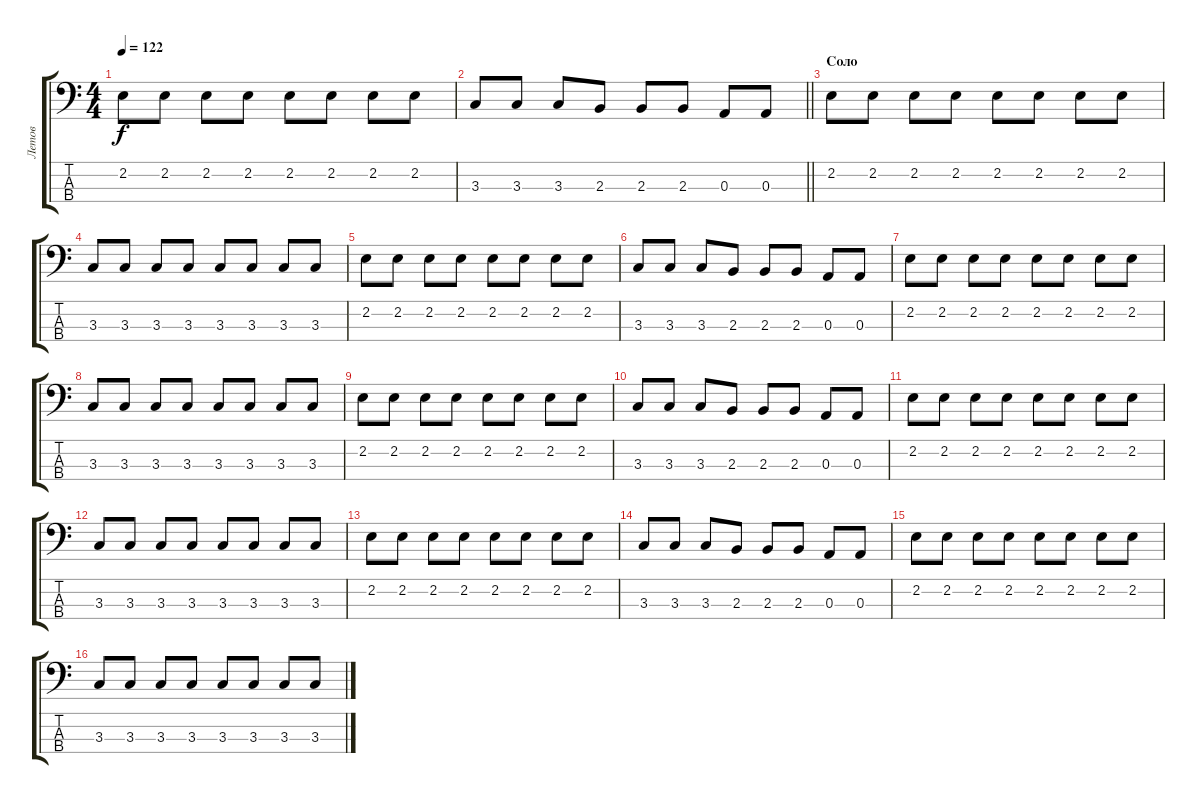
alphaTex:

\track ("Летов" "Летов") {instrument electricbasspick}
\staff {score tabs}
\tuning (G2 D2 A1 E1) {hide}
\ts (4 4)
\tempo 122
\clef f4
\ks c
2.2.8{dy f} 2.2.8 2.2.8 2.2.8 2.2.8 2.2.8 2.2.8 2.2.8 |
\barLineRight lightlight
3.3.8 3.3.8 3.3.8 2.3.8 2.3.8 2.3.8 0.3.8 0.3.8 |
\section ("" "Соло")
2.2.8 2.2.8 2.2.8 2.2.8 2.2.8 2.2.8 2.2.8 2.2.8 |
3.3.8 3.3.8 3.3.8 3.3.8 3.3.8 3.3.8 3.3.8 3.3.8 |
2.2.8 2.2.8 2.2.8 2.2.8 2.2.8 2.2.8 2.2.8 2.2.8 |
3.3.8 3.3.8 3.3.8 2.3.8 2.3.8 2.3.8 0.3.8 0.3.8 |
2.2.8 2.2.8 2.2.8 2.2.8 2.2.8 2.2.8 2.2.8 2.2.8 |
3.3.8 3.3.8 3.3.8 3.3.8 3.3.8 3.3.8 3.3.8 3.3.8 |
2.2.8 2.2.8 2.2.8 2.2.8 2.2.8 2.2.8 2.2.8 2.2.8 |
3.3.8 3.3.8 3.3.8 2.3.8 2.3.8 2.3.8 0.3.8 0.3.8 |
2.2.8 2.2.8 2.2.8 2.2.8 2.2.8 2.2.8 2.2.8 2.2.8 |
3.3.8 3.3.8 3.3.8 3.3.8 3.3.8 3.3.8 3.3.8 3.3.8 |
2.2.8 2.2.8 2.2.8 2.2.8 2.2.8 2.2.8 2.2.8 2.2.8 |
3.3.8 3.3.8 3.3.8 2.3.8 2.3.8 2.3.8 0.3.8 0.3.8 |
2.2.8 2.2.8 2.2.8 2.2.8 2.2.8 2.2.8 2.2.8 2.2.8 |
3.3.8 3.3.8 3.3.8 3.3.8 3.3.8 3.3.8 3.3.8 3.3.8
